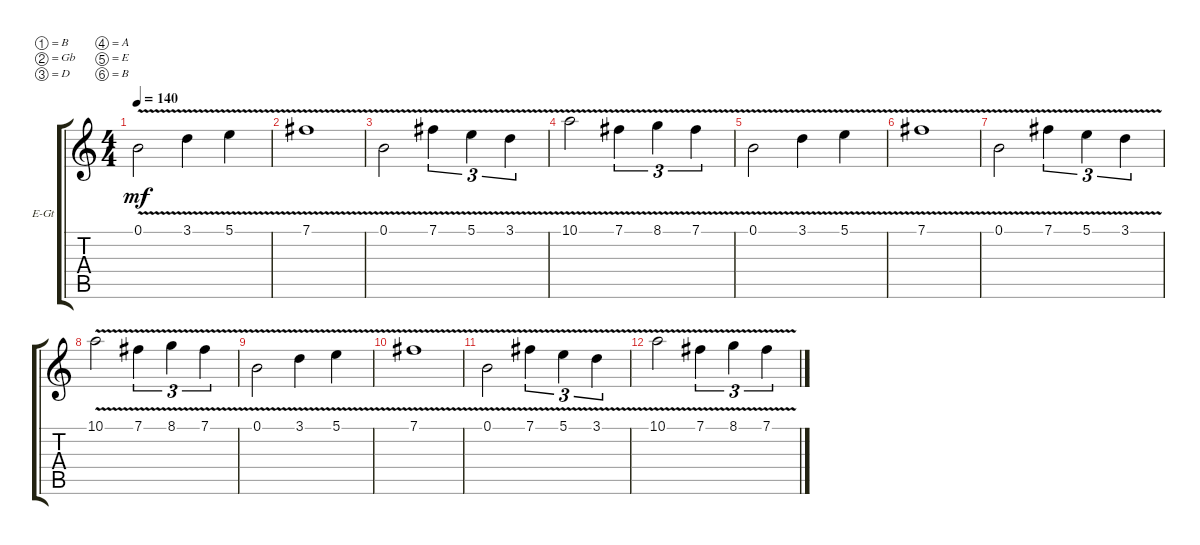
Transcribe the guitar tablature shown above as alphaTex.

\bracketExtendMode groupsimilarinstruments
\firstSystemTrackNameOrientation horizontal
\otherSystemsTrackNameOrientation horizontal
\track ("Electric Guitar" "E-Gt") {instrument distortionguitar}
\staff {score tabs}
\tuning (B3 Gb3 D3 A2 E2 B1)
\ts (4 4)
\tempo 140
\clef g2
\ks c
0.1{v}.2{dy mf} 3.1{v}.4 5.1{v}.4 |
7.1{v}.1 |
0.1{v}.2 7.1{v}.4{tu (3 2)} 5.1{v}.4{tu (3 2)} 3.1{v}.4{tu (3 2)} |
10.1{v}.2 7.1{v}.4{tu (3 2)} 8.1{v}.4{tu (3 2)} 7.1{v}.4{tu (3 2)} |
0.1{v}.2 3.1{v}.4 5.1{v}.4 |
7.1{v}.1 |
0.1{v}.2 7.1{v}.4{tu (3 2)} 5.1{v}.4{tu (3 2)} 3.1{v}.4{tu (3 2)} |
10.1{v}.2 7.1{v}.4{tu (3 2)} 8.1{v}.4{tu (3 2)} 7.1{v}.4{tu (3 2)} |
0.1{v}.2 3.1{v}.4 5.1{v}.4 |
7.1{v}.1 |
0.1{v}.2 7.1{v}.4{tu (3 2)} 5.1{v}.4{tu (3 2)} 3.1{v}.4{tu (3 2)} |
10.1{v}.2 7.1{v}.4{tu (3 2)} 8.1{v}.4{tu (3 2)} 7.1{v}.4{tu (3 2)}
